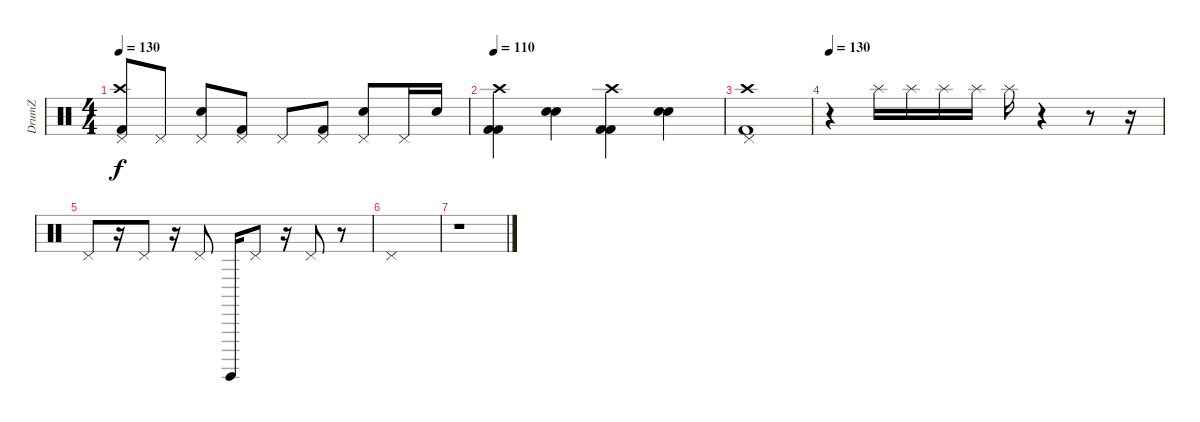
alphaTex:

\track ("DrumZ" "DrumZ") {instrument percussion}
\staff {score}
\articulation defaults
\ts (4 4)
\tempo 130
\clef neutral
\ks c
("Pedal Hi-Hat (hit)" "Crash high (hit)" "Kick (hit) 2").8{dy f} "Pedal Hi-Hat (hit)".8 ("Pedal Hi-Hat (hit)" "Electric Snare (hit)").8 ("Pedal Hi-Hat (hit)" "Kick (hit) 2").8 "Pedal Hi-Hat (hit)".8 ("Pedal Hi-Hat (hit)" "Kick (hit) 2").8 ("Pedal Hi-Hat (hit)" "Electric Snare (hit)").8 "Pedal Hi-Hat (hit)".16 "Electric Snare (hit)".16 |
\tempo 110
("Crash high (hit)" "Kick (hit) 2" "Kick (hit) 2").4 ("Electric Snare (hit)" "Electric Snare (hit)").4{bd 240} ("Crash high (hit)" "Kick (hit) 2" "Kick (hit) 2").4 ("Electric Snare (hit)" "Electric Snare (hit)").4{bd 240} |
("Pedal Hi-Hat (hit)" "Crash high (hit)" "Kick (hit) 2").1 |
\tempo 130
r.4 "Splash (hit)".16 "Splash (hit)".16 "Splash (hit)".16 "Splash (hit)".16 "Splash (hit)".16 r.4 r.8 r.16 |
"Pedal Hi-Hat (hit)".8 r.16 "Pedal Hi-Hat (hit)".8 r.16 "Pedal Hi-Hat (hit)".8 "Surdo (hit)".16 "Pedal Hi-Hat (hit)".8 r.16 "Pedal Hi-Hat (hit)".8 r.8 |
"Pedal Hi-Hat (hit)".1 |
r.1
